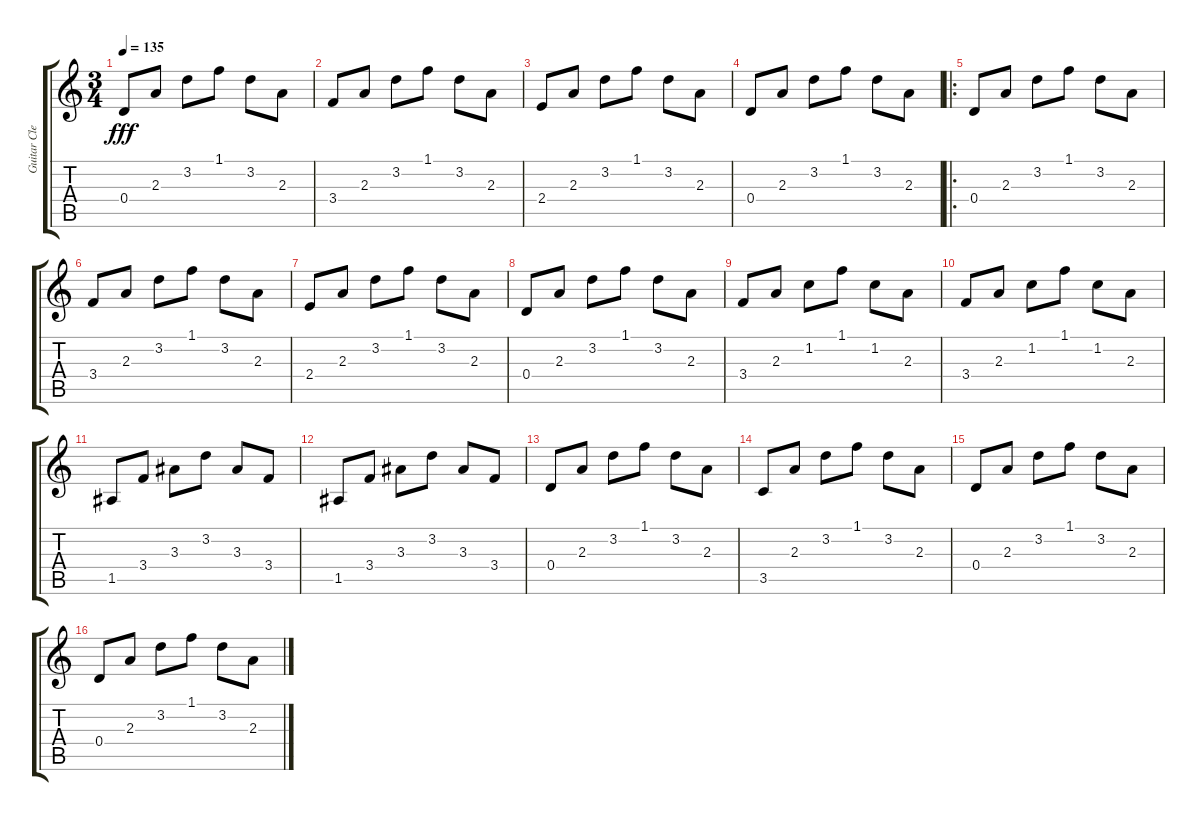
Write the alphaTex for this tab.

\track ("Guitar Clean 2" "Guitar Cle") {instrument electricguitarclean}
\staff {score tabs}
\tuning (E4 B3 G3 D3 A2 E2) {hide}
\ts (3 4)
\tempo 135
\clef g2
\ks c
0.4.8{dy fff} 2.3.8 3.2.8 1.1.8 3.2.8 2.3.8 |
3.4.8 2.3.8 3.2.8 1.1.8 3.2.8 2.3.8 |
2.4.8 2.3.8 3.2.8 1.1.8 3.2.8 2.3.8 |
0.4.8 2.3.8 3.2.8 1.1.8 3.2.8 2.3.8 |
\ro
0.4.8 2.3.8 3.2.8 1.1.8 3.2.8 2.3.8 |
3.4.8 2.3.8 3.2.8 1.1.8 3.2.8 2.3.8 |
2.4.8 2.3.8 3.2.8 1.1.8 3.2.8 2.3.8 |
0.4.8 2.3.8 3.2.8 1.1.8 3.2.8 2.3.8 |
3.4.8 2.3.8 1.2.8 1.1.8 1.2.8 2.3.8 |
3.4.8 2.3.8 1.2.8 1.1.8 1.2.8 2.3.8 |
1.5.8 3.4.8 3.3.8 3.2.8 3.3.8 3.4.8 |
1.5.8 3.4.8 3.3.8 3.2.8 3.3.8 3.4.8 |
0.4.8 2.3.8 3.2.8 1.1.8 3.2.8 2.3.8 |
3.5.8 2.3.8 3.2.8 1.1.8 3.2.8 2.3.8 |
0.4.8 2.3.8 3.2.8 1.1.8 3.2.8 2.3.8 |
0.4.8 2.3.8 3.2.8 1.1.8 3.2.8 2.3.8
